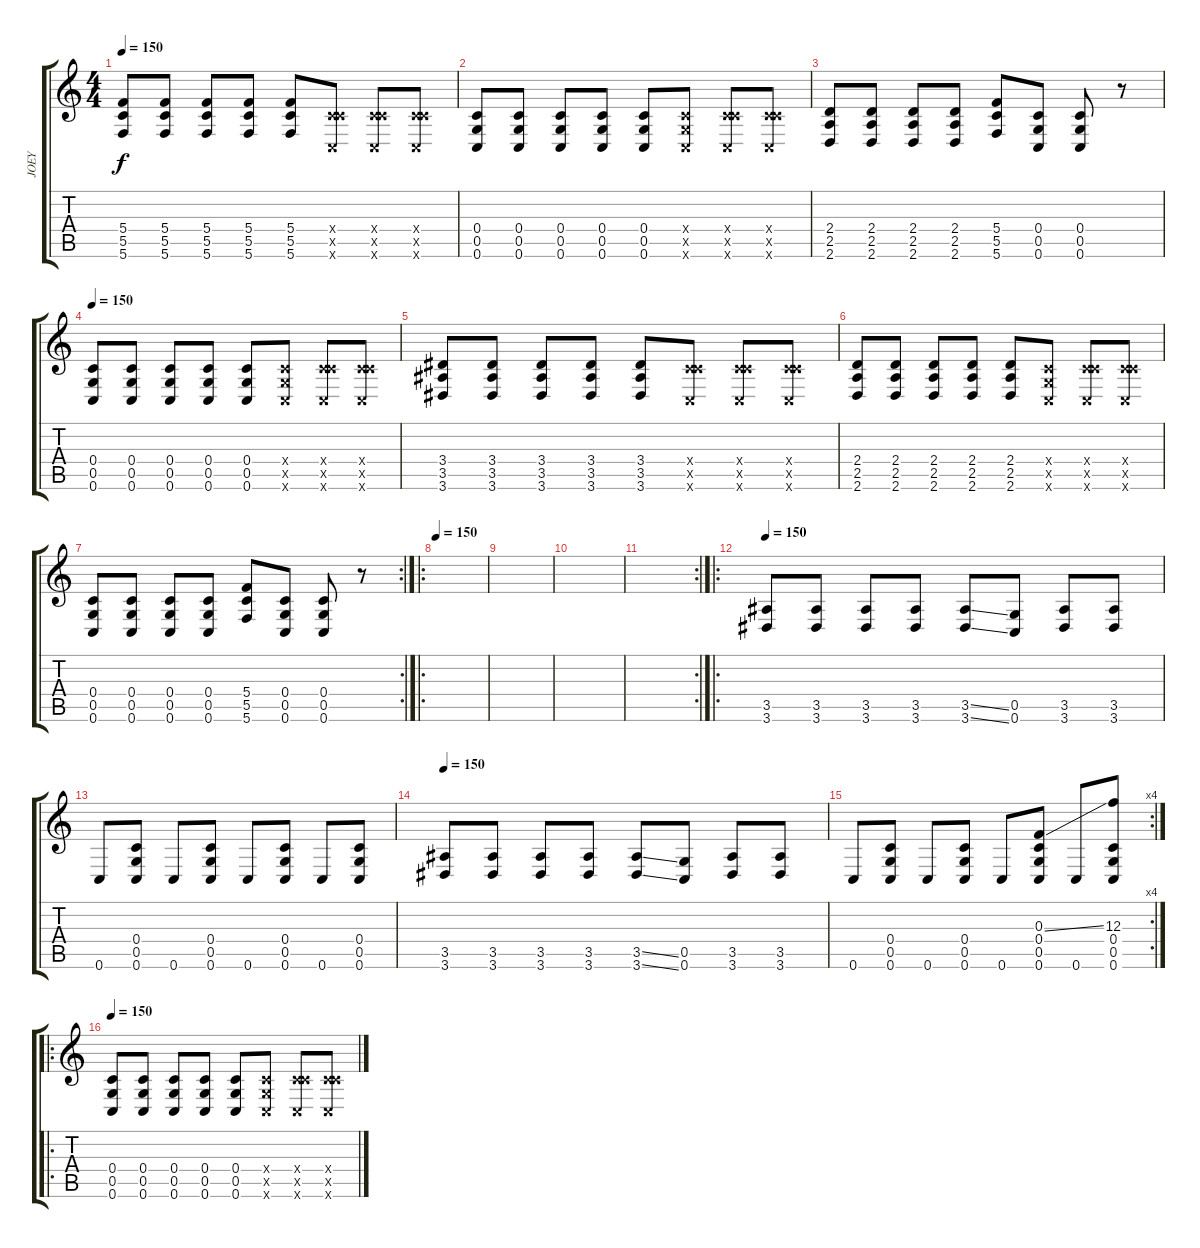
\track ("JOEY" "JOEY") {instrument distortionguitar}
\staff {score tabs}
\tuning (D4 A3 F3 C3 G2 C2) {hide}
\ts (4 4)
\tempo 150
\clef g2
\ks c
(5.4 5.5 5.6).8{dy f} (5.4 5.5 5.6).8 (5.4 5.5 5.6).8 (5.4 5.5 5.6).8 (5.4 5.5 5.6).8 (0.4{x} 5.5{x} 0.6{x}).8 (0.4{x} 5.5{x} 0.6{x}).8 (0.4{x} 5.5{x} 0.6{x}).8 |
(0.4 0.5 0.6).8 (0.4 0.5 0.6).8 (0.4 0.5 0.6).8 (0.4 0.5 0.6).8 (0.4 0.5 0.6).8 (0.4{x} 0.5{x} 0.6{x}).8 (0.4{x} 5.5{x} 0.6{x}).8 (0.4{x} 5.5{x} 0.6{x}).8 |
(2.4 2.5 2.6).8 (2.4 2.5 2.6).8 (2.4 2.5 2.6).8 (2.4 2.5 2.6).8 (5.4 5.5 5.6).8 (0.4 0.5 0.6).8 (0.4 0.5 0.6).8 r.8 |
\tempo 150
(0.4 0.5 0.6).8 (0.4 0.5 0.6).8 (0.4 0.5 0.6).8 (0.4 0.5 0.6).8 (0.4 0.5 0.6).8 (0.4{x} 0.5{x} 0.6{x}).8 (0.4{x} 5.5{x} 0.6{x}).8 (0.4{x} 5.5{x} 0.6{x}).8 |
(3.4 3.5 3.6).8 (3.4 3.5 3.6).8 (3.4 3.5 3.6).8 (3.4 3.5 3.6).8 (3.4 3.5 3.6).8 (0.4{x} 5.5{x} 0.6{x}).8 (0.4{x} 5.5{x} 0.6{x}).8 (0.4{x} 5.5{x} 0.6{x}).8 |
(2.4 2.5 2.6).8 (2.4 2.5 2.6).8 (2.4 2.5 2.6).8 (2.4 2.5 2.6).8 (2.4 2.5 2.6).8 (0.4{x} 0.5{x} 0.6{x}).8 (0.4{x} 5.5{x} 0.6{x}).8 (0.4{x} 5.5{x} 0.6{x}).8 |
\rc 2
(0.4 0.5 0.6).8 (0.4 0.5 0.6).8 (0.4 0.5 0.6).8 (0.4 0.5 0.6).8 (5.4 5.5 5.6).8 (0.4 0.5 0.6).8 (0.4 0.5 0.6).8 r.8 |
\ro
\tempo 150
|
|
|
\rc 2
|
\ro
\tempo 150
(3.5 3.6).8 (3.5 3.6).8 (3.5 3.6).8 (3.5 3.6).8 (3.5{ss} 3.6{ss}).8 (0.5 0.6).8 (3.5 3.6).8 (3.5 3.6).8 |
0.6.8 (0.4 0.5 0.6).8 0.6.8 (0.4 0.5 0.6).8 0.6.8 (0.4 0.5 0.6).8 0.6.8 (0.4 0.5 0.6).8 |
\tempo 150
(3.5 3.6).8 (3.5 3.6).8 (3.5 3.6).8 (3.5 3.6).8 (3.5{ss} 3.6{ss}).8 (0.5 0.6).8 (3.5 3.6).8 (3.5 3.6).8 |
\rc 4
0.6.8 (0.4 0.5 0.6).8 0.6.8 (0.4 0.5 0.6).8 0.6.8 (0.3{ss} 0.4 0.5 0.6).8 0.6.8 (12.3 0.4 0.5 0.6).8 |
\ro
\tempo 150
(0.4 0.5 0.6).8 (0.4 0.5 0.6).8 (0.4 0.5 0.6).8 (0.4 0.5 0.6).8 (0.4 0.5 0.6).8 (0.4{x} 0.5{x} 0.6{x}).8 (0.4{x} 5.5{x} 0.6{x}).8 (0.4{x} 5.5{x} 0.6{x}).8
